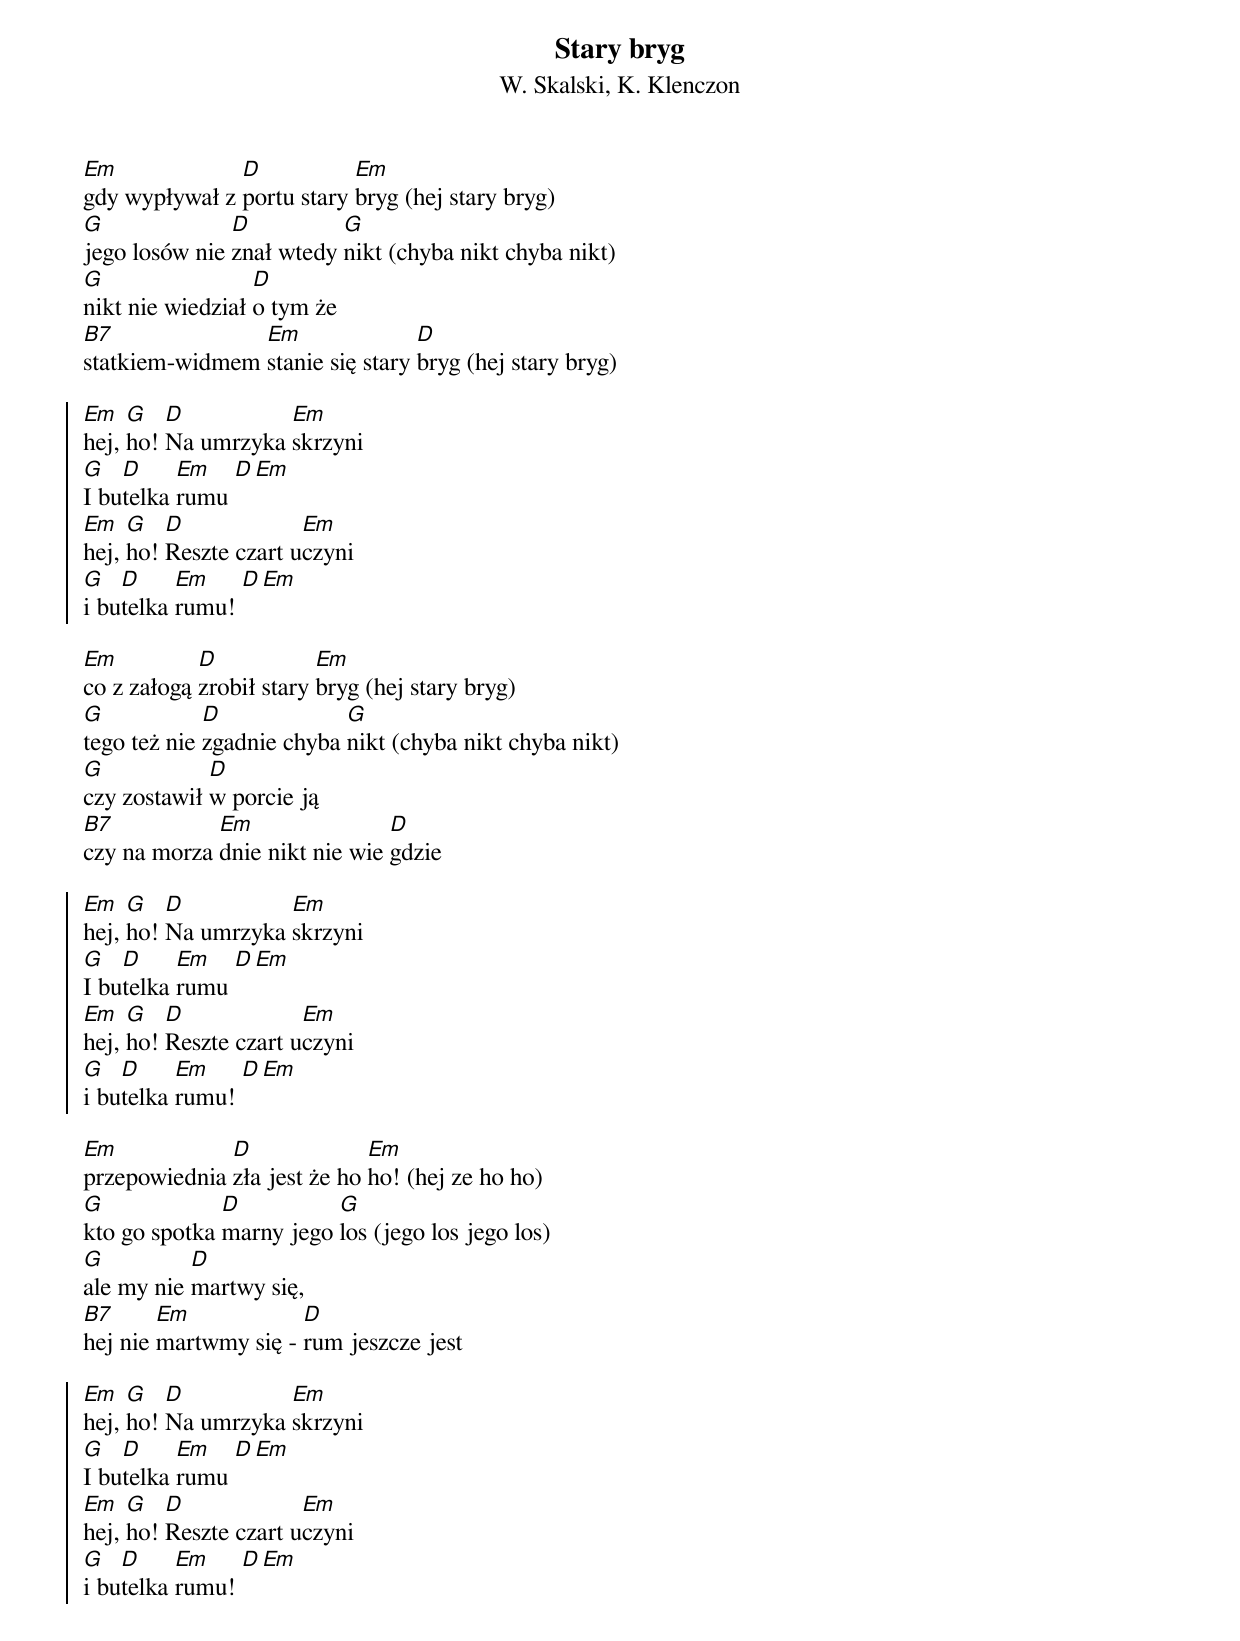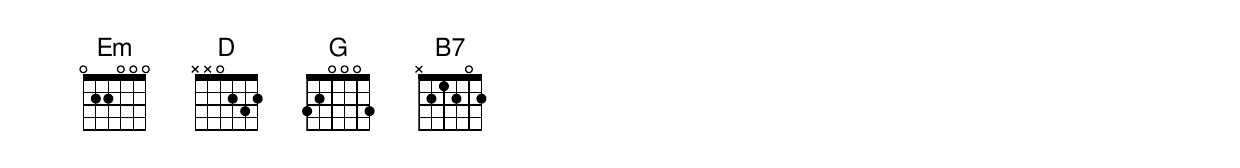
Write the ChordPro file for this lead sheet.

{t:Stary bryg}
{st:W. Skalski, K. Klenczon}

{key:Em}

[Em]gdy wypływał z [D]portu stary [Em]bryg (hej stary bryg)
[G]jego losów nie [D]znał wtedy [G]nikt (chyba nikt chyba nikt)
[G]nikt nie wiedział [D]o tym że
[B7]statkiem-widmem [Em]stanie się stary [D]bryg (hej stary bryg)

{soc}
[Em]hej, [G]ho! [D]Na umrzyka [Em]skrzyni
[G]I bu[D]telka [Em]rumu [D][Em]
[Em]hej, [G]ho! [D]Reszte czart u[Em]czyni
[G]i bu[D]telka [Em]rumu! [D][Em]
{eoc}

[Em]co z załogą [D]zrobił stary [Em]bryg (hej stary bryg)
[G]tego też nie [D]zgadnie chyba [G]nikt (chyba nikt chyba nikt)
[G]czy zostawił [D]w porcie ją
[B7]czy na morza [Em]dnie nikt nie wie [D]gdzie

{soc}
[Em]hej, [G]ho! [D]Na umrzyka [Em]skrzyni
[G]I bu[D]telka [Em]rumu [D][Em]
[Em]hej, [G]ho! [D]Reszte czart u[Em]czyni
[G]i bu[D]telka [Em]rumu! [D][Em]
{eoc}

[Em]przepowiednia [D]zła jest że ho [Em]ho! (hej ze ho ho)
[G]kto go spotka [D]marny jego [G]los (jego los jego los)
[G]ale my nie [D]martwy się,
[B7]hej nie [Em]martwmy się - [D]rum jeszcze jest

{soc}
[Em]hej, [G]ho! [D]Na umrzyka [Em]skrzyni
[G]I bu[D]telka [Em]rumu [D][Em]
[Em]hej, [G]ho! [D]Reszte czart u[Em]czyni
[G]i bu[D]telka [Em]rumu! [D][Em]
{eoc}
